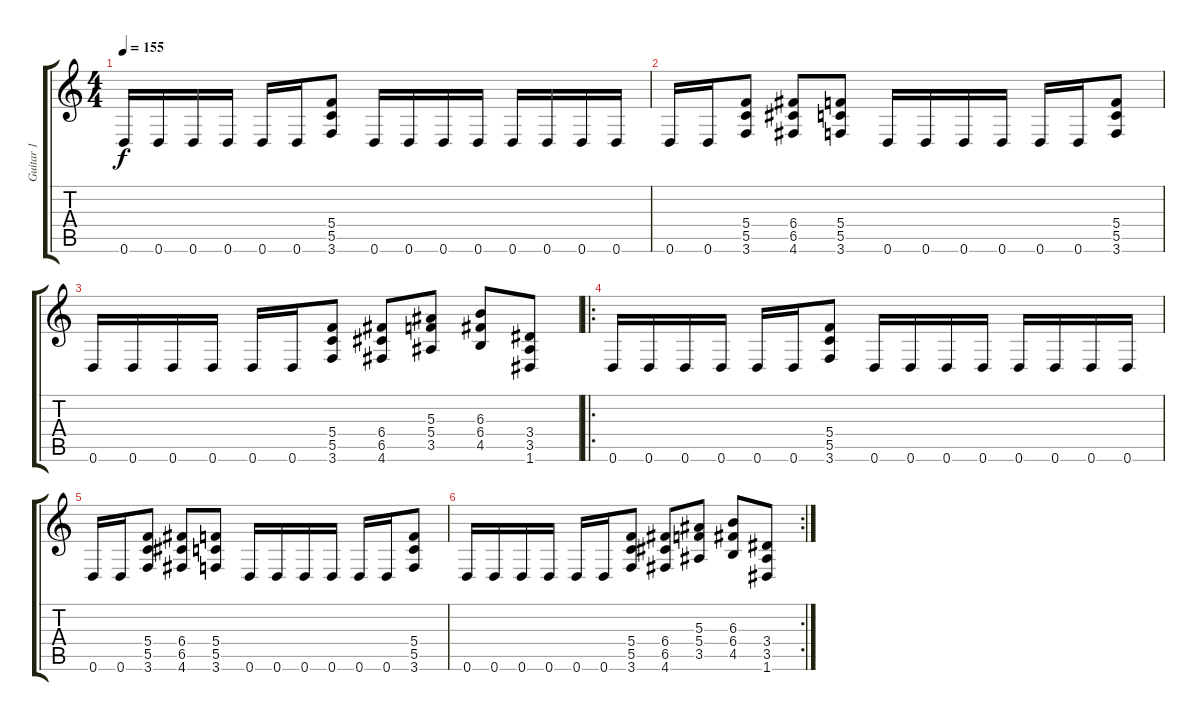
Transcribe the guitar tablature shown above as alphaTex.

\track ("Guitar 1" "Guitar 1") {instrument distortionguitar}
\staff {score tabs}
\tuning (D4 A3 F3 C3 G2 D2) {hide}
\ts (4 4)
\tempo 155
\clef g2
\ks c
0.6.16{dy f} 0.6.16 0.6.16 0.6.16 0.6.16 0.6.16 (5.4 5.5 3.6).8 0.6.16 0.6.16 0.6.16 0.6.16 0.6.16 0.6.16 0.6.16 0.6.16 |
0.6.16 0.6.16 (5.4 5.5 3.6).8 (6.4 6.5 4.6).8 (5.4 5.5 3.6).8 0.6.16 0.6.16 0.6.16 0.6.16 0.6.16 0.6.16 (5.4 5.5 3.6).8 |
0.6.16 0.6.16 0.6.16 0.6.16 0.6.16 0.6.16 (5.4 5.5 3.6).8 (6.4 6.5 4.6).8 (5.3 5.4 3.5).8 (6.3 6.4 4.5).8 (3.4 3.5 1.6).8 |
\ro
0.6.16 0.6.16 0.6.16 0.6.16 0.6.16 0.6.16 (5.4 5.5 3.6).8 0.6.16 0.6.16 0.6.16 0.6.16 0.6.16 0.6.16 0.6.16 0.6.16 |
0.6.16 0.6.16 (5.4 5.5 3.6).8 (6.4 6.5 4.6).8 (5.4 5.5 3.6).8 0.6.16 0.6.16 0.6.16 0.6.16 0.6.16 0.6.16 (5.4 5.5 3.6).8 |
\rc 2
0.6.16 0.6.16 0.6.16 0.6.16 0.6.16 0.6.16 (5.4 5.5 3.6).8 (6.4 6.5 4.6).8 (5.3 5.4 3.5).8 (6.3 6.4 4.5).8 (3.4 3.5 1.6).8
